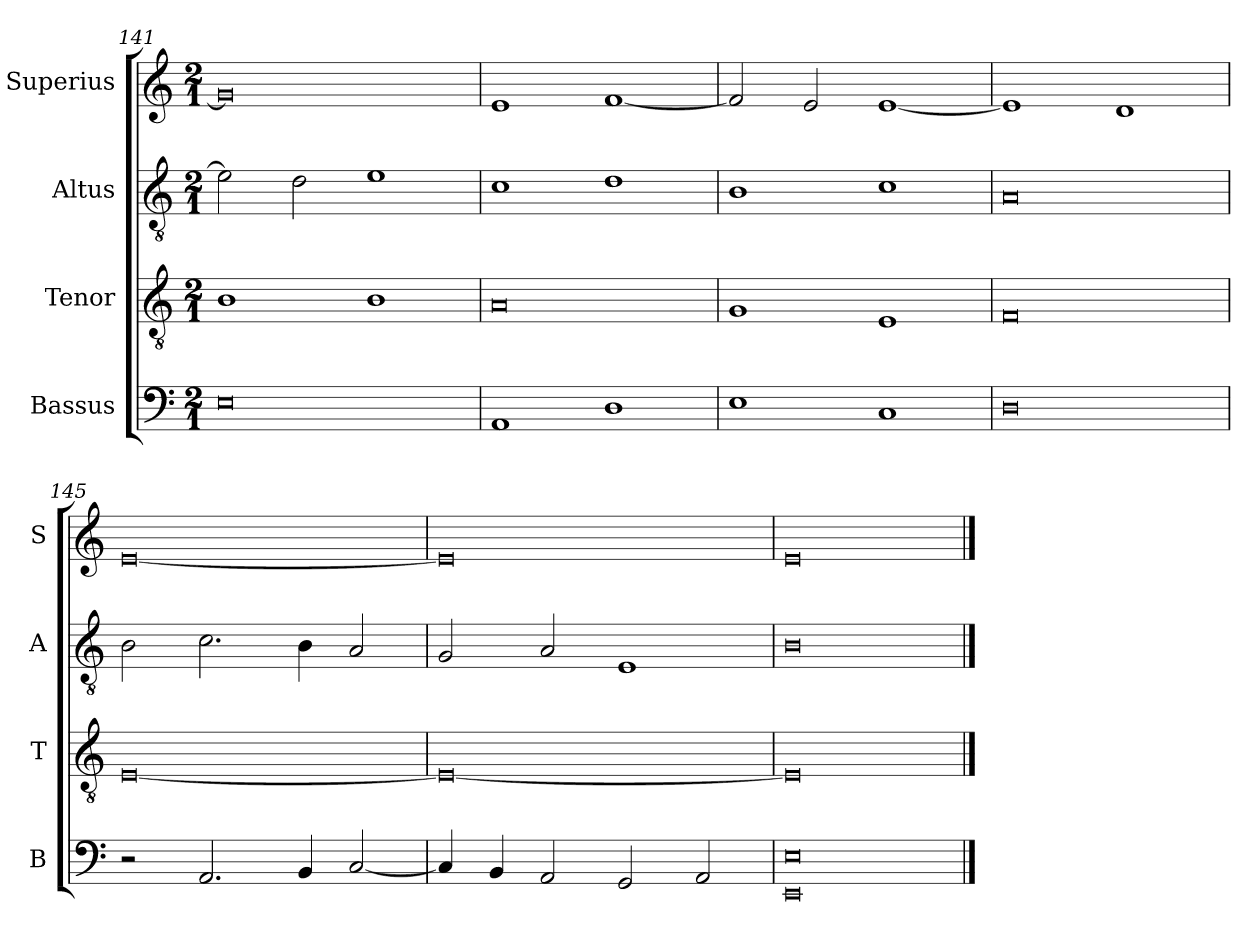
**kern	**kern	**kern	**kern
*part4	*part3	*part2	*part1
*staff4	*staff3	*staff2	*staff1
*I"Bassus	*I"Tenor	*I"Altus	*I"Superius
*I'B	*I'T	*I'A	*I'S
*clefF4	*clefGv2	*clefGv2	*clefG2
*k[]	*k[]	*k[]	*k[]
*M2/1	*M2/1	*M2/1	*M2/1
=141	=141	=141	=141
0E	1B	2e\]	0g]
.	.	2d\	.
.	1B	1e	.
=142	=142	=142	=142
1AA	0A	1c	1e
1D	.	1d	[1f
=143	=143	=143	=143
1E	1G	1B	2f/]
.	.	.	2e/
1C	1E	1c	[1e
=144	=144	=144	=144
0D	0F	0A	1e]
.	.	.	1d
=145	=145	=145	=145
2r	[0E	2B\	[0e
2.AA/	.	2.c\	.
4BB/	.	4B\	.
[2C/	.	2A/	.
=146	=146	=146	=146
4C/]	0E_	2G/	0e]
4BB/	.	.	.
2AA/	.	2A/	.
2GG/	.	1E	.
2AA/	.	.	.
=147	=147	=147	=147
*^	*	*	*
0EE\	0E/	0E]	0B	0e
*v	*v	*	*	*
==	==	==	==
*-	*-	*-	*-
